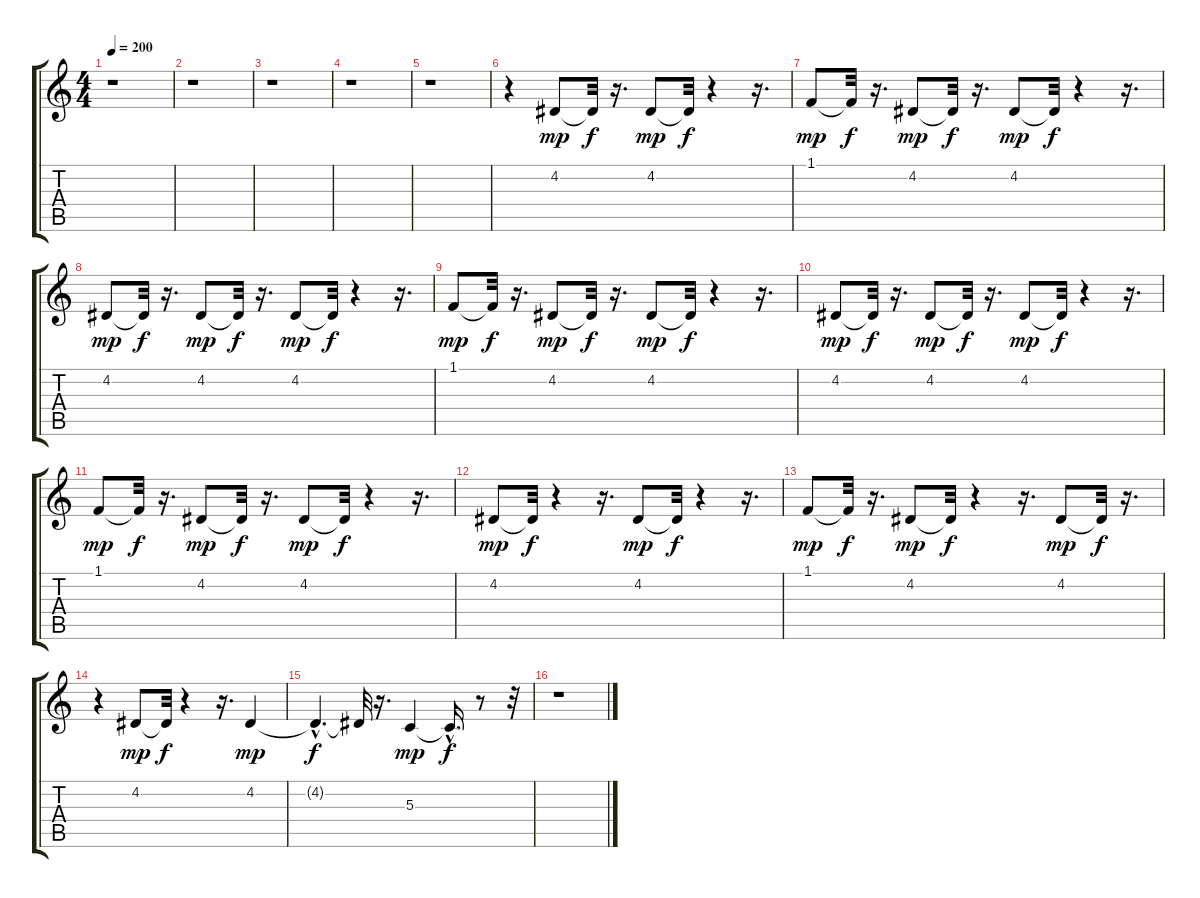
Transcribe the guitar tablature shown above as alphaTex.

\track "" {instrument clarinet}
\staff {score tabs}
\tuning (E4 B3 G3 D3 A2 E2) {hide}
\ts (4 4)
\tempo 200
\clef g2
\ks c
r.1{dy f} |
r.1 |
r.1 |
r.1 |
r.1 |
r.4 4.2.8{dy mp} 4.2{t}.32{dy f} r.16{d} 4.2.8{dy mp} 4.2{t}.32{dy f} r.4 r.16{d} |
1.1.8{dy mp} 1.1{t}.32{dy f} r.16{d} 4.2.8{dy mp} 4.2{t}.32{dy f} r.16{d} 4.2.8{dy mp} 4.2{t}.32{dy f} r.4 r.16{d} |
4.2.8{dy mp} 4.2{t}.32{dy f} r.16{d} 4.2.8{dy mp} 4.2{t}.32{dy f} r.16{d} 4.2.8{dy mp} 4.2{t}.32{dy f} r.4 r.16{d} |
1.1.8{dy mp} 1.1{t}.32{dy f} r.16{d} 4.2.8{dy mp} 4.2{t}.32{dy f} r.16{d} 4.2.8{dy mp} 4.2{t}.32{dy f} r.4 r.16{d} |
4.2.8{dy mp} 4.2{t}.32{dy f} r.16{d} 4.2.8{dy mp} 4.2{t}.32{dy f} r.16{d} 4.2.8{dy mp} 4.2{t}.32{dy f} r.4 r.16{d} |
1.1.8{dy mp} 1.1{t}.32{dy f} r.16{d} 4.2.8{dy mp} 4.2{t}.32{dy f} r.16{d} 4.2.8{dy mp} 4.2{t}.32{dy f} r.4 r.16{d} |
4.2.8{dy mp} 4.2{t}.32{dy f} r.4 r.16{d} 4.2.8{dy mp} 4.2{t}.32{dy f} r.4 r.16{d} |
1.1.8{dy mp} 1.1{t}.32{dy f} r.16{d} 4.2.8{dy mp} 4.2{t}.32{dy f} r.4 r.16{d} 4.2.8{dy mp} 4.2{t}.32{dy f} r.16{d} |
r.4 4.2.8{dy mp} 4.2{t}.32{dy f} r.4 r.16{d} 4.2.4{dy mp} |
4.2{hac t}.4{d dy f} 4.2{t}.32 r.16{d} 5.3.4{dy mp} 5.3{hac t}.16{d dy f} r.8 r.32 |
r.1
